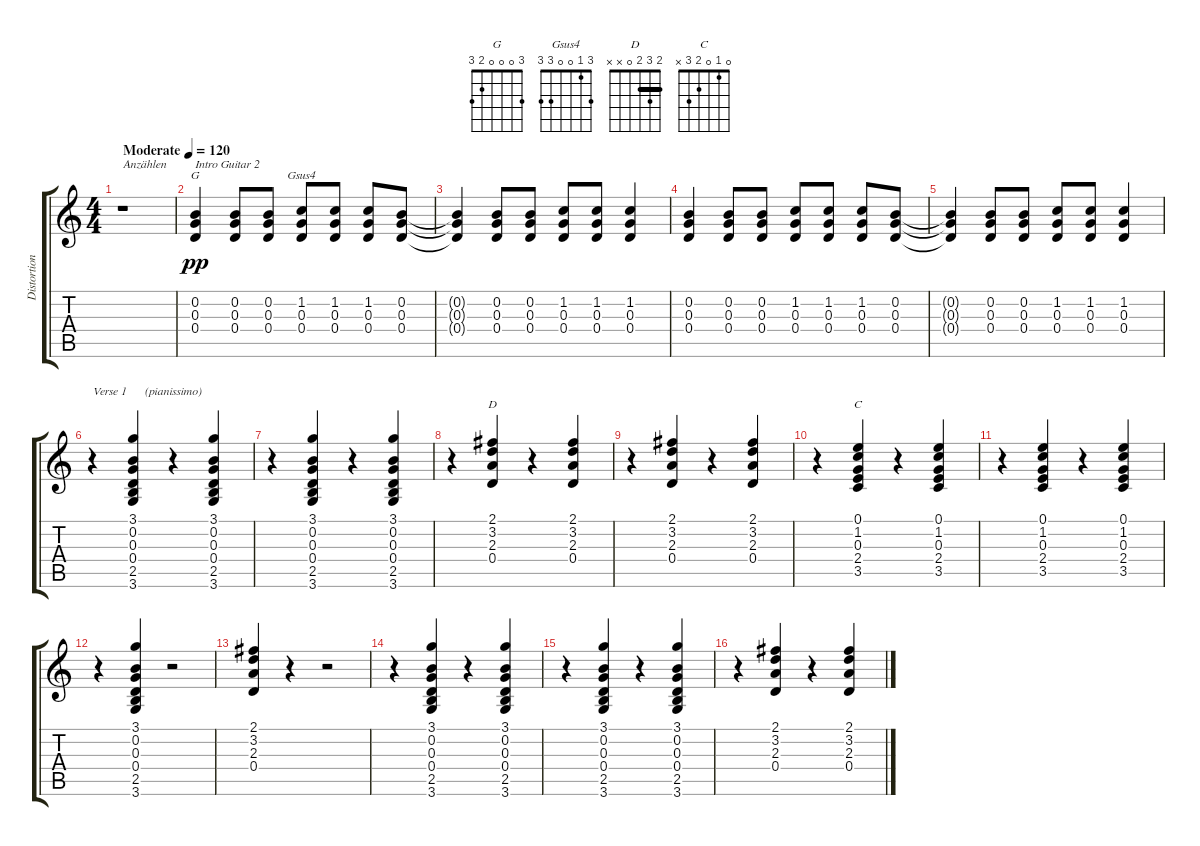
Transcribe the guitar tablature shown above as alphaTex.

\track ("Distortion Guitar 2" "Distortion") {instrument overdrivenguitar}
\staff {score tabs}
\tuning (E4 B3 G3 D3 A2 E2) {hide}
\chord ("G" 3 0 0 0 2 3)
\chord ("Gsus4" 3 1 0 0 3 3)
\chord ("D" 2 3 2 0 x x) {barre 2}
\chord ("C" 0 1 0 2 3 x)
\ts (4 4)
\tempo (120 "Moderate")
\clef g2
\ks c
r.1{txt "Anzählen" dy pp instrument overdrivenguitar} |
(0.2 0.3 0.4).4{ch "G" txt "Intro Guitar 2"} (0.2 0.3 0.4).8 (0.2 0.3 0.4).8 (1.2 0.3 0.4).8{ch "Gsus4"} (1.2 0.3 0.4).8 (1.2 0.3 0.4).8 (0.2 0.3 0.4).8 |
(0.2{t} 0.3{t} 0.4{t}).4 (0.2 0.3 0.4).8 (0.2 0.3 0.4).8 (1.2 0.3 0.4).8 (1.2 0.3 0.4).8 (1.2 0.3 0.4).4 |
(0.2 0.3 0.4).4 (0.2 0.3 0.4).8 (0.2 0.3 0.4).8 (1.2 0.3 0.4).8 (1.2 0.3 0.4).8 (1.2 0.3 0.4).8 (0.2 0.3 0.4).8 |
(0.2{t} 0.3{t} 0.4{t}).4 (0.2 0.3 0.4).8 (0.2 0.3 0.4).8 (1.2 0.3 0.4).8 (1.2 0.3 0.4).8 (1.2 0.3 0.4).4 |
r.4{txt "Verse 1"} (3.1 0.2 0.3 0.4 2.5 3.6).4{txt "    (pianissimo)"} r.4 (3.1 0.2 0.3 0.4 2.5 3.6).4 |
r.4 (3.1 0.2 0.3 0.4 2.5 3.6).4 r.4 (3.1 0.2 0.3 0.4 2.5 3.6).4 |
r.4 (2.1 3.2 2.3 0.4).4{ch "D"} r.4 (2.1 3.2 2.3 0.4).4 |
r.4 (2.1 3.2 2.3 0.4).4 r.4 (2.1 3.2 2.3 0.4).4 |
r.4 (0.1 1.2 0.3 2.4 3.5).4{ch "C"} r.4 (0.1 1.2 0.3 2.4 3.5).4 |
r.4 (0.1 1.2 0.3 2.4 3.5).4 r.4 (0.1 1.2 0.3 2.4 3.5).4 |
r.4 (3.1 0.2 0.3 0.4 2.5 3.6).4 r.2 |
(2.1 3.2 2.3 0.4).4 r.4 r.2 |
r.4 (3.1 0.2 0.3 0.4 2.5 3.6).4 r.4 (3.1 0.2 0.3 0.4 2.5 3.6).4 |
r.4 (3.1 0.2 0.3 0.4 2.5 3.6).4 r.4 (3.1 0.2 0.3 0.4 2.5 3.6).4 |
r.4 (2.1 3.2 2.3 0.4).4 r.4 (2.1 3.2 2.3 0.4).4
